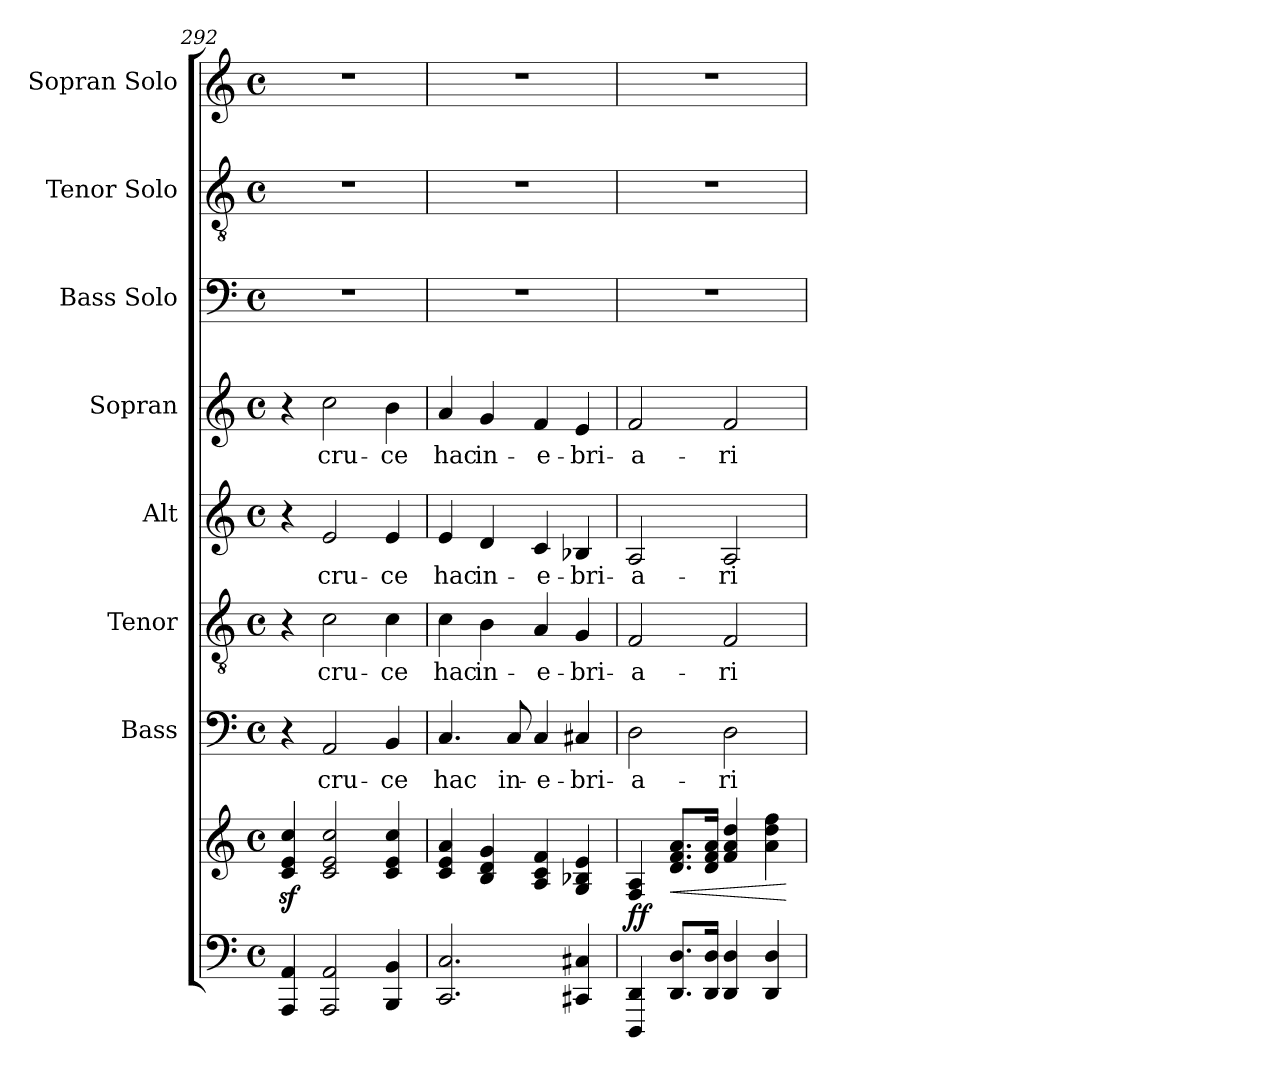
**kern	**kern	**dynam	**kern	**text	**kern	**text	**kern	**text	**kern	**text	**kern	**kern	**kern
*part8	*part8	*part8	*part7	*part7	*part6	*part6	*part5	*part5	*part4	*part4	*part3	*part2	*part1
*staff9	*staff8	*staff8/9	*staff7	*staff7	*staff6	*staff6	*staff5	*staff5	*staff4	*staff4	*staff3	*staff2	*staff1
*	*	*	*I"Bass	*	*I"Tenor	*	*I"Alt	*	*I"Sopran	*	*I"Bass Solo	*I"Tenor Solo	*I"Sopran Solo
*	*	*	*I'B.	*	*I'T.	*	*I'A.	*	*I'S.	*	*I'B. Solo	*I'T. Solo	*I'S. Solo
*clefF4	*clefG2	*	*clefF4	*	*clefGv2	*	*clefG2	*	*clefG2	*	*clefF4	*clefGv2	*clefG2
*k[]	*k[]	*	*k[]	*	*k[]	*	*k[]	*	*k[]	*	*k[]	*k[]	*k[]
*C:	*C:	*	*C:	*	*C:	*	*C:	*	*C:	*	*C:	*C:	*C:
*M4/4	*M4/4	*	*M4/4	*	*M4/4	*	*M4/4	*	*M4/4	*	*M4/4	*M4/4	*M4/4
*met(c)	*met(c)	*	*met(c)	*	*met(c)	*	*met(c)	*	*met(c)	*	*met(c)	*met(c)	*met(c)
=292	=292	=292	=292	=292	=292	=292	=292	=292	=292	=292	=292	=292	=292
4AAA/ 4AA/	4c/z< 4e/z< 4cc/z<	.	4r	.	4r	.	4r	.	4r	.	1r	1r	1r
!	!	!	!	!LO:LY:b	!	!LO:LY:b	!	!LO:LY:b	!	!LO:LY:b	!	!	!
2AAA/ 2AA/	2c/ 2e/ 2cc/	.	2AA/	cru-	2c\	cru-	2e/	cru-	2cc\	cru-	.	.	.
!	!	!	!	!LO:LY:b	!	!LO:LY:b	!	!LO:LY:b	!	!LO:LY:b	!	!	!
4BBB/ 4BB/	4c/ 4e/ 4cc/	.	4BB/	-ce	4c\	-ce	4e/	-ce	4b\	-ce	.	.	.
=293	=293	=293	=293	=293	=293	=293	=293	=293	=293	=293	=293	=293	=293
!	!	!	!	!LO:LY:b	!	!LO:LY:b	!	!LO:LY:b	!	!LO:LY:b	!	!	!
2.CC/ 2.C/	4c/ 4e/ 4a/	.	4.C/	hac	4c\	hac	4e/	hac	4a/	hac	1r	1r	1r
!	!	!	!	!	!	!LO:LY:b	!	!LO:LY:b	!	!LO:LY:b	!	!	!
.	4B/ 4d/ 4g/	.	.	.	4B\	in-	4d/	in-	4g/	in-	.	.	.
!	!	!	!	!LO:LY:b	!	!	!	!	!	!	!	!	!
.	.	.	8C/	in-	.	.	.	.	.	.	.	.	.
!	!	!	!	!LO:LY:b	!	!LO:LY:b	!	!LO:LY:b	!	!LO:LY:b	!	!	!
.	4A/ 4c/ 4f/	.	4C/	-e-	4A/	-e-	4c/	-e-	4f/	-e-	.	.	.
!	!	!	!	!LO:LY:b	!	!LO:LY:b	!	!LO:LY:b	!	!LO:LY:b	!	!	!
4CC#X/ 4C#X/	4G/ 4B-X/ 4e/	.	4C#X/	-bri-	4G/	-bri-	4B-X/	-bri-	4e/	-bri-	.	.	.
=294	=294	=294	=294	=294	=294	=294	=294	=294	=294	=294	=294	=294	=294
!	!	!LO:DY:b	!	!LO:LY:b	!	!LO:LY:b	!	!LO:LY:b	!	!LO:LY:b	!	!	!
4DDD/ 4DD/	4F/ 4A/	ff	2D\	-a-	2F/	-a-	2A/	-a-	2f/	-a-	1r	1r	1r
!	!	!LO:HP:b	!	!	!	!	!	!	!	!	!	!	!
8.DD/ 8.D/L	8.d/ 8.f/ 8.a/L	<	.	.	.	.	.	.	.	.	.	.	.
16DD/ 16D/Jk	16d/ 16f/ 16a/Jk	.	.	.	.	.	.	.	.	.	.	.	.
!	!	!	!	!LO:LY:b	!	!LO:LY:b	!	!LO:LY:b	!	!LO:LY:b	!	!	!
4DD/ 4D/	4f/ 4a/ 4dd/	.	2D\	-ri	2F/	-ri	2A/	-ri	2f/	-ri	.	.	.
4DD/ 4D/	4a\ 4dd\ 4ff\	.	.	.	.	.	.	.	.	.	.	.	.
.	.	[	.	.	.	.	.	.	.	.	.	.	.
=	=	=	=	=	=	=	=	=	=	=	=	=	=
*-	*-	*-	*-	*-	*-	*-	*-	*-	*-	*-	*-	*-	*-
